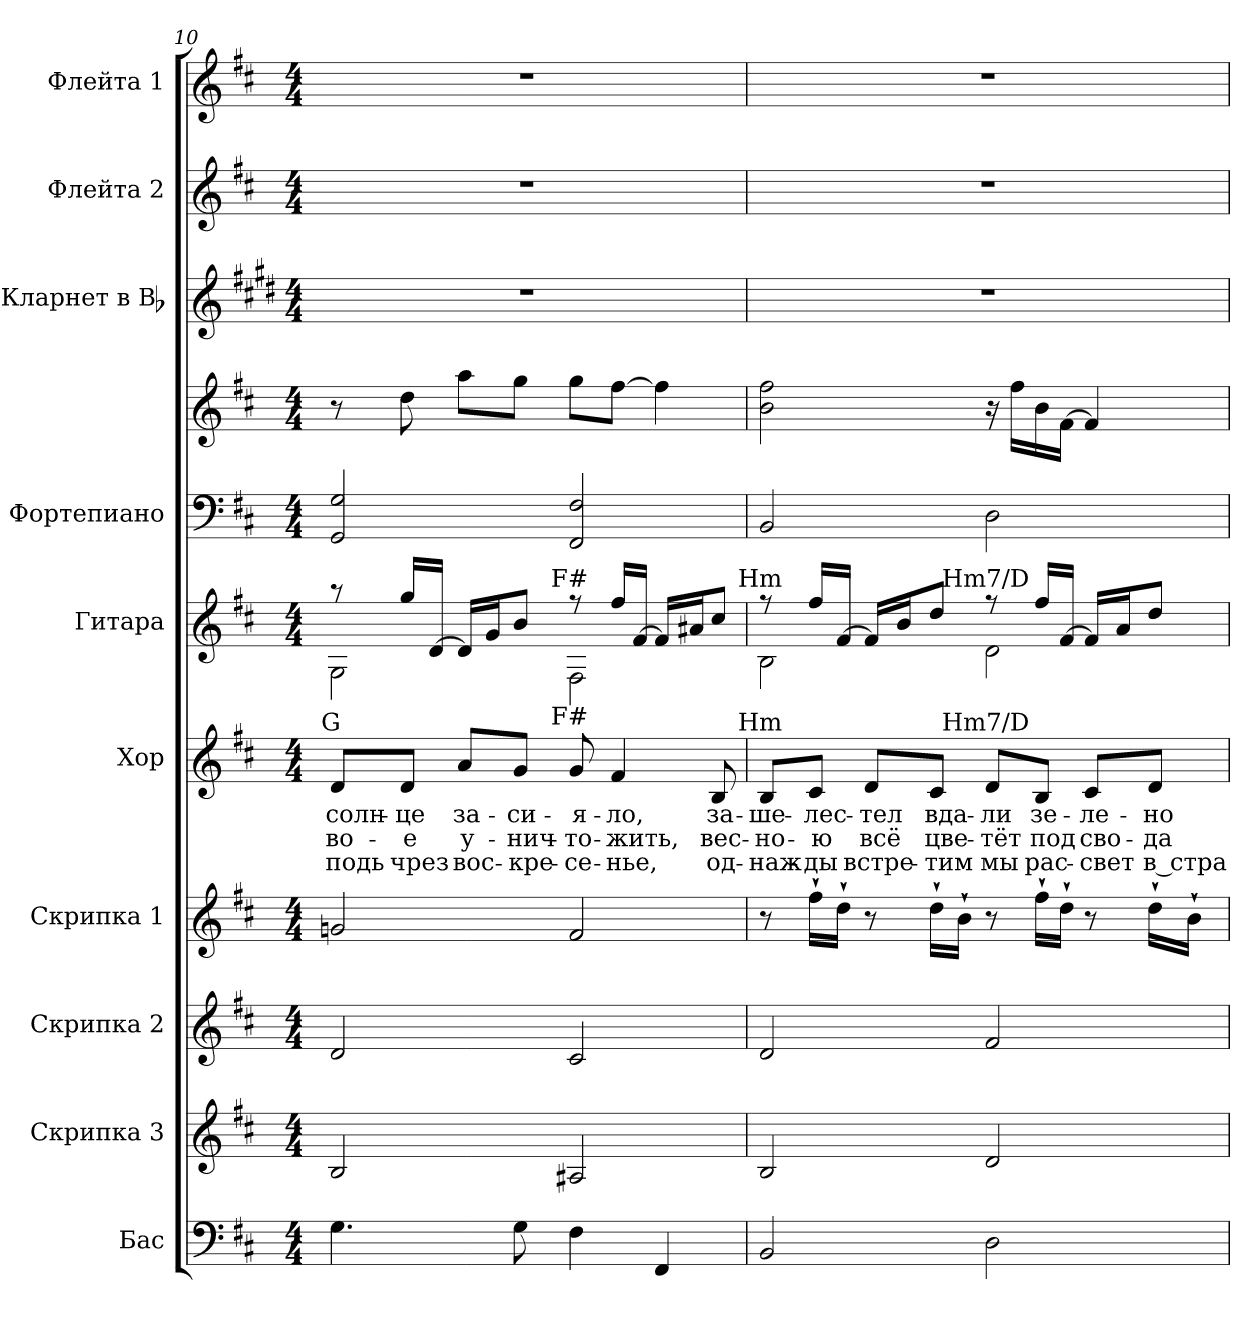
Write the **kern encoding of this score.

**kern	**kern	**kern	**kern	**kern	**text	**text	**text	**kern	**kern	**kern	**kern	**kern	**kern
*part10	*part9	*part8	*part7	*part6	*part6	*part6	*part6	*part5	*part4	*part4	*part3	*part2	*part1
*staff11	*staff10	*staff9	*staff8	*staff7	*staff7	*staff7	*staff7	*staff6	*staff5	*staff4	*staff3	*staff2	*staff1
*I"Бас	*I"Скрипка 3	*I"Скрипка 2	*I"Скрипка 1	*I"Хор	*	*	*	*I"Гитара	*I"Фортепиано	*	*I"Кларнет в Bb	*I"Флейта 2	*I"Флейта 1
!!LO:PB:g=z
*clefF4	*clefG2	*clefG2	*clefG2	*clefG2	*	*	*	*clefG2	*clefF4	*clefG2	*clefG2	*clefG2	*clefG2
*ITrd7c12	*	*	*	*	*	*	*	*ITrd7c12	*	*	*ITrd1c2	*	*
*k[f#c#]	*k[f#c#]	*k[f#c#]	*k[f#c#]	*k[f#c#]	*	*	*	*k[f#c#]	*k[f#c#]	*k[f#c#]	*k[f#c#]	*k[f#c#]	*k[f#c#]
*b:	*b:	*b:	*b:	*b:	*	*	*	*b:	*b:	*b:	*b:	*b:	*b:
*M4/4	*M4/4	*M4/4	*M4/4	*M4/4	*	*	*	*M4/4	*M4/4	*M4/4	*M4/4	*M4/4	*M4/4
=10	=10	=10	=10	=10	=10	=10	=10	=10	=10	=10	=10	=10	=10
!	!	!	!	!	!	!	!	!LO:TX:a:cj:t=G	!	!	!	!	!
!	!	!	!	!LO:TX:a:cj:t=G	!	!	!	!	!	!	!	!	!
!	!	!	!	!	!LO:LY:b:color=#000000	!LO:LY:b:color=#000000	!LO:LY:b:color=#000000	!	!	!	!	!	!
*	*	*	*	*	*	*	*	*^	*	*	*	*	*
4.GGi\	2Bi/	2di/	2gni/	8di/L	солн-	-во-	-подь	8r	2GGi\	2GGi/ 2Gi	8r	1r	1r	1r
!	!	!	!	!	!LO:LY:b:color=#000000	!LO:LY:b:color=#000000	!LO:LY:b:color=#000000	!	!	!	!	!	!	!
.	.	.	.	8di/J	-це	-е	чрез	16gi/LL	.	.	8ddi\	.	.	.
.	.	.	.	.	.	.	.	[>16Di/JJ	.	.	.	.	.	.
!	!	!	!	!	!LO:LY:b:color=#000000	!LO:LY:b:color=#000000	!LO:LY:b:color=#000000	!	!	!	!	!	!	!
.	.	.	.	8ai/L	за-	у-	вос-	16Di/LL]	.	.	8aai\L	.	.	.
.	.	.	.	.	.	.	.	16Gi/J	.	.	.	.	.	.
!	!	!	!	!	!LO:LY:b:color=#000000	!LO:LY:b:color=#000000	!LO:LY:b:color=#000000	!	!	!	!	!	!	!
8GGi\	.	.	.	8gi/J	-си-	-нич-	-кре-	8Bi/J	.	.	8ggi\J	.	.	.
!	!	!	!	!	!	!	!	!LO:TX:a:cj:t=F#	!	!	!	!	!	!
!	!	!	!	!LO:TX:a:cj:t=F#	!	!	!	!	!	!	!	!	!	!
!	!	!	!	!	!LO:LY:b:color=#000000	!LO:LY:b:color=#000000	!LO:LY:b:color=#000000	!	!	!	!	!	!	!
4FF#i\	2A#Xi/	2c#i/	2f#i/	8gi/	-я-	-то-	-се-	8r	2FF#i\	2FF#i/ 2F#i	8ggi\L	.	.	.
!	!	!	!	!	!LO:LY:b:color=#000000	!LO:LY:b:color=#000000	!LO:LY:b:color=#000000	!	!	!	!	!	!	!
.	.	.	.	4f#i/	-ло,	-жить,	-нье,	16f#i/LL	.	.	[>8ff#i\J	.	.	.
.	.	.	.	.	.	.	.	[>16F#i/JJ	.	.	.	.	.	.
4FFF#i/	.	.	.	.	.	.	.	16F#i/LL]	.	.	4ff#i\]	.	.	.
.	.	.	.	.	.	.	.	16A#Xi/J	.	.	.	.	.	.
!	!	!	!	!	!LO:LY:b:color=#000000	!LO:LY:b:color=#000000	!LO:LY:b:color=#000000	!	!	!	!	!	!	!
.	.	.	.	8Bi/	за-	вес-	од-	8c#i/J	.	.	.	.	.	.
=11	=11	=11	=11	=11	=11	=11	=11	=11	=11	=11	=11	=11	=11	=11
!	!	!	!	!	!	!	!	!LO:TX:a:cj:t=Hm	!	!	!	!	!	!
!	!	!	!	!LO:TX:a:cj:t=Hm	!	!	!	!	!	!	!	!	!	!
!	!	!	!	!	!LO:LY:b:color=#000000	!LO:LY:b:color=#000000	!LO:LY:b:color=#000000	!	!	!	!	!	!	!
2BBBi/	2Bi/	2di/	8r	8Bi/L	-ше-	-но-	-наж-	8r	2BBi\	2BBi/	2bi\ 2ff#i	1r	1r	1r
!	!	!	!	!	!LO:LY:b:color=#000000	!LO:LY:b:color=#000000	!LO:LY:b:color=#000000	!	!	!	!	!	!	!
.	.	.	16ff#`i\LL	8c#i/J	-лес-	-ю	-ды	16f#i/LL	.	.	.	.	.	.
.	.	.	16dd`i\JJ	.	.	.	.	[>16F#i/JJ	.	.	.	.	.	.
!	!	!	!	!	!LO:LY:b:color=#000000	!LO:LY:b:color=#000000	!LO:LY:b:color=#000000	!	!	!	!	!	!	!
.	.	.	8r	8di/L	-тел	всё	встре-	16F#i/LL]	.	.	.	.	.	.
.	.	.	.	.	.	.	.	16Bi/J	.	.	.	.	.	.
!	!	!	!	!	!LO:LY:b:color=#000000	!LO:LY:b:color=#000000	!LO:LY:b:color=#000000	!	!	!	!	!	!	!
.	.	.	16dd`i\LL	8c#i/J	вда-	цве-	-тим	8di/J	.	.	.	.	.	.
.	.	.	16b`i\JJ	.	.	.	.	.	.	.	.	.	.	.
!	!	!	!	!	!	!	!	!LO:TX:a:cj:t=Hm7/D	!	!	!	!	!	!
!	!	!	!	!LO:TX:a:cj:t=Hm7/D	!	!	!	!	!	!	!	!	!	!
!	!	!	!	!	!LO:LY:b:color=#000000	!LO:LY:b:color=#000000	!LO:LY:b:color=#000000	!	!	!	!	!	!	!
2DDi\	2di/	2f#i/	8r	8di/L	-ли	-тёт	мы	8r	2Di\	2Di\	16r	.	.	.
.	.	.	.	.	.	.	.	.	.	.	16ff#i\LL	.	.	.
!	!	!	!	!	!LO:LY:b:color=#000000	!LO:LY:b:color=#000000	!LO:LY:b:color=#000000	!	!	!	!	!	!	!
.	.	.	16ff#`i\LL	8Bi/J	зе-	под	рас-	16f#i/LL	.	.	16bi\	.	.	.
.	.	.	16dd`i\JJ	.	.	.	.	[>16F#i/JJ	.	.	[>16f#i\JJ	.	.	.
!	!	!	!	!	!LO:LY:b:color=#000000	!LO:LY:b:color=#000000	!LO:LY:b:color=#000000	!	!	!	!	!	!	!
.	.	.	8r	8c#i/L	-ле-	сво-	-свет	16F#i/LL]	.	.	4f#i/]	.	.	.
.	.	.	.	.	.	.	.	16Ai/J	.	.	.	.	.	.
!	!	!	!	!	!LO:LY:b:color=#000000	!LO:LY:b:color=#000000	!LO:LY:b:color=#000000	!	!	!	!	!	!	!
.	.	.	16dd`i\LL	8di/J	-но-	-да-	в стра-	8di/J	.	.	.	.	.	.
.	.	.	16b`i\JJ	.	.	.	.	.	.	.	.	.	.	.
*	*	*	*	*	*	*	*	*v	*v	*	*	*	*	*
=	=	=	=	=	=	=	=	=	=	=	=	=	=
*-	*-	*-	*-	*-	*-	*-	*-	*-	*-	*-	*-	*-	*-
